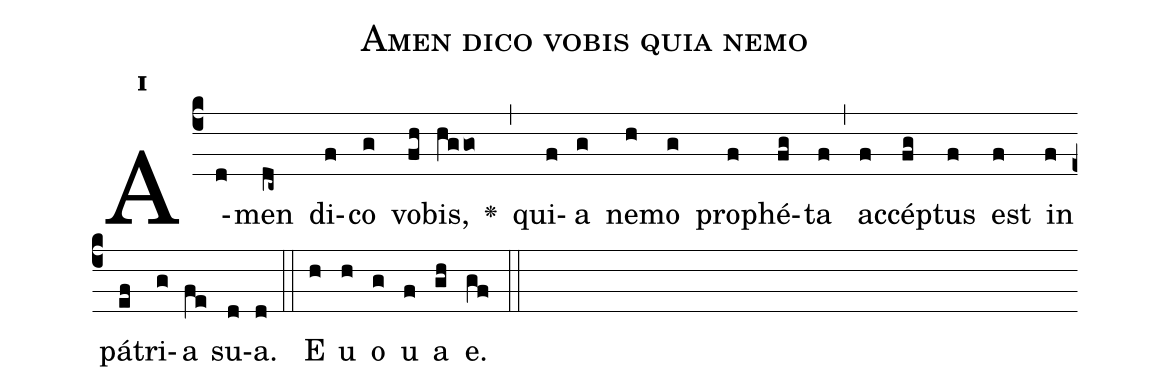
name:Amen dico vobis quia nemo;
office-part:Antiphona;
mode:1;
%%
initial-style: 1;
name: Amen dico vobis quia nemo
book: Antiphonae & Responsoria/Tomus II, p. 55;
occasion: Hebdomada III Quadragesimae Feria II;
office-part: Laudes Ant E;
user-notes: ;
commentary: ;
annotation: 1f;
centering-scheme: english;
fontsize: 12;
font: OFLSortsMillGoudy;
height: 11;
width: 4.5;
%%
(c4)A(d)men(dc~) di(f)co(g) vo(fh)bis,(hggo) <v>\greheightstar</v>(,) qui(f)a(g) ne(h)mo(g) pro(f)phé(fg)ta(f) (,) ac(f)cép(fg)tus(f) est(f) in(f) pá(ef)tri(g)a(fe) su(d)a.(d) (::)
E(h) u(h) o(g) u(f) a(gh) e.(gf) (::)
